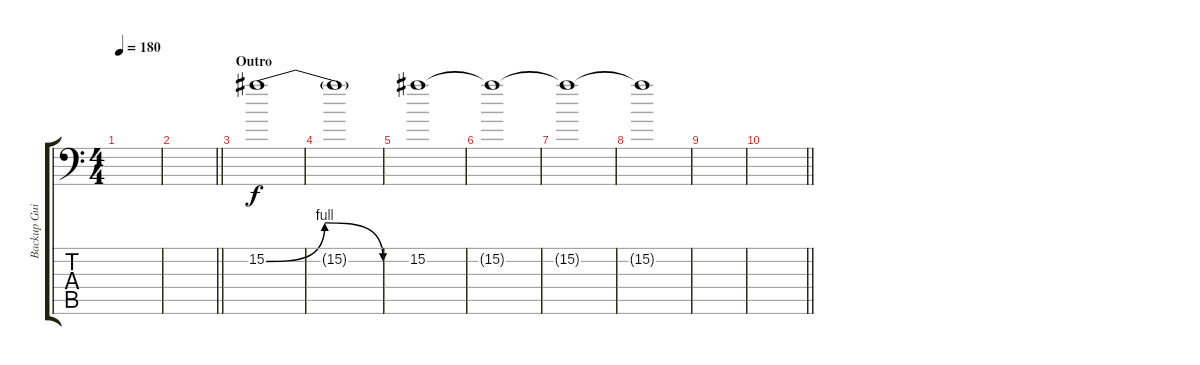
\track ("Backup Guitar" "Backup Gui") {instrument overdrivenguitar}
\staff {score tabs}
\tuning (C4 G3 Eb3 Bb2 F2 Bb1) {hide}
\ts (4 4)
\tempo 180
\clef f4
\ks c
|
\barLineRight lightlight
|
\section ("" "Outro")
15.2{be (bendrelease 0 0 30 4 30 4 60 0)}.1 |
15.2{t}.1 |
15.2.1 |
15.2{t}.1 |
15.2{t}.1{volume 0} |
15.2{t}.1 |
|
\barLineRight lightlight
